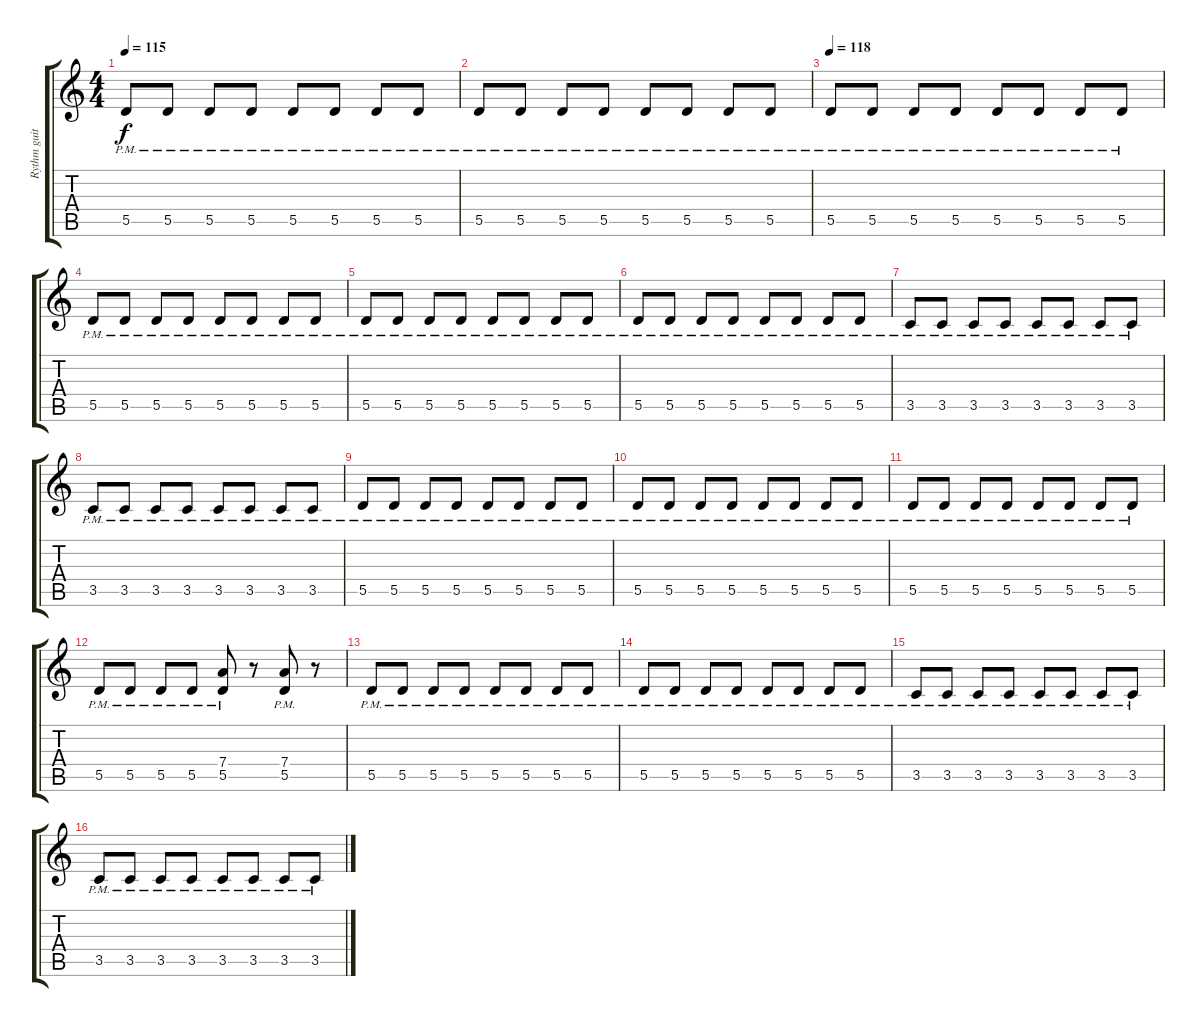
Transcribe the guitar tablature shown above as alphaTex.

\track ("Rythm guitar" "Rythm guit") {instrument overdrivenguitar}
\staff {score tabs}
\tuning (E4 B3 G3 D3 A2 E2) {hide}
\ts (4 4)
\tempo 115
\clef g2
\ks c
5.5{pm}.8{dy f} 5.5{pm}.8 5.5{pm}.8 5.5{pm}.8 5.5{pm}.8 5.5{pm}.8 5.5{pm}.8 5.5{pm}.8 |
5.5{pm}.8 5.5{pm}.8 5.5{pm}.8 5.5{pm}.8 5.5{pm}.8 5.5{pm}.8 5.5{pm}.8 5.5{pm}.8 |
\tempo 118
5.5{pm}.8 5.5{pm}.8 5.5{pm}.8 5.5{pm}.8 5.5{pm}.8 5.5{pm}.8 5.5{pm}.8 5.5{pm}.8 |
5.5{pm}.8 5.5{pm}.8 5.5{pm}.8 5.5{pm}.8 5.5{pm}.8 5.5{pm}.8 5.5{pm}.8 5.5{pm}.8 |
5.5{pm}.8 5.5{pm}.8 5.5{pm}.8 5.5{pm}.8 5.5{pm}.8 5.5{pm}.8 5.5{pm}.8 5.5{pm}.8 |
5.5{pm}.8 5.5{pm}.8 5.5{pm}.8 5.5{pm}.8 5.5{pm}.8 5.5{pm}.8 5.5{pm}.8 5.5{pm}.8 |
3.5{pm}.8 3.5{pm}.8 3.5{pm}.8 3.5{pm}.8 3.5{pm}.8 3.5{pm}.8 3.5{pm}.8 3.5{pm}.8 |
3.5{pm}.8 3.5{pm}.8 3.5{pm}.8 3.5{pm}.8 3.5{pm}.8 3.5{pm}.8 3.5{pm}.8 3.5{pm}.8 |
5.5{pm}.8 5.5{pm}.8 5.5{pm}.8 5.5{pm}.8 5.5{pm}.8 5.5{pm}.8 5.5{pm}.8 5.5{pm}.8 |
5.5{pm}.8 5.5{pm}.8 5.5{pm}.8 5.5{pm}.8 5.5{pm}.8 5.5{pm}.8 5.5{pm}.8 5.5{pm}.8 |
5.5{pm}.8 5.5{pm}.8 5.5{pm}.8 5.5{pm}.8 5.5{pm}.8 5.5{pm}.8 5.5{pm}.8 5.5{pm}.8 |
5.5{pm}.8 5.5{pm}.8 5.5{pm}.8 5.5{pm}.8 (7.4{pm} 5.5{pm}).8 r.8 (7.4{pm} 5.5{pm}).8 r.8 |
5.5{pm}.8 5.5{pm}.8 5.5{pm}.8 5.5{pm}.8 5.5{pm}.8 5.5{pm}.8 5.5{pm}.8 5.5{pm}.8 |
5.5{pm}.8 5.5{pm}.8 5.5{pm}.8 5.5{pm}.8 5.5{pm}.8 5.5{pm}.8 5.5{pm}.8 5.5{pm}.8 |
3.5{pm}.8 3.5{pm}.8 3.5{pm}.8 3.5{pm}.8 3.5{pm}.8 3.5{pm}.8 3.5{pm}.8 3.5{pm}.8 |
3.5{pm}.8 3.5{pm}.8 3.5{pm}.8 3.5{pm}.8 3.5{pm}.8 3.5{pm}.8 3.5{pm}.8 3.5{pm}.8
